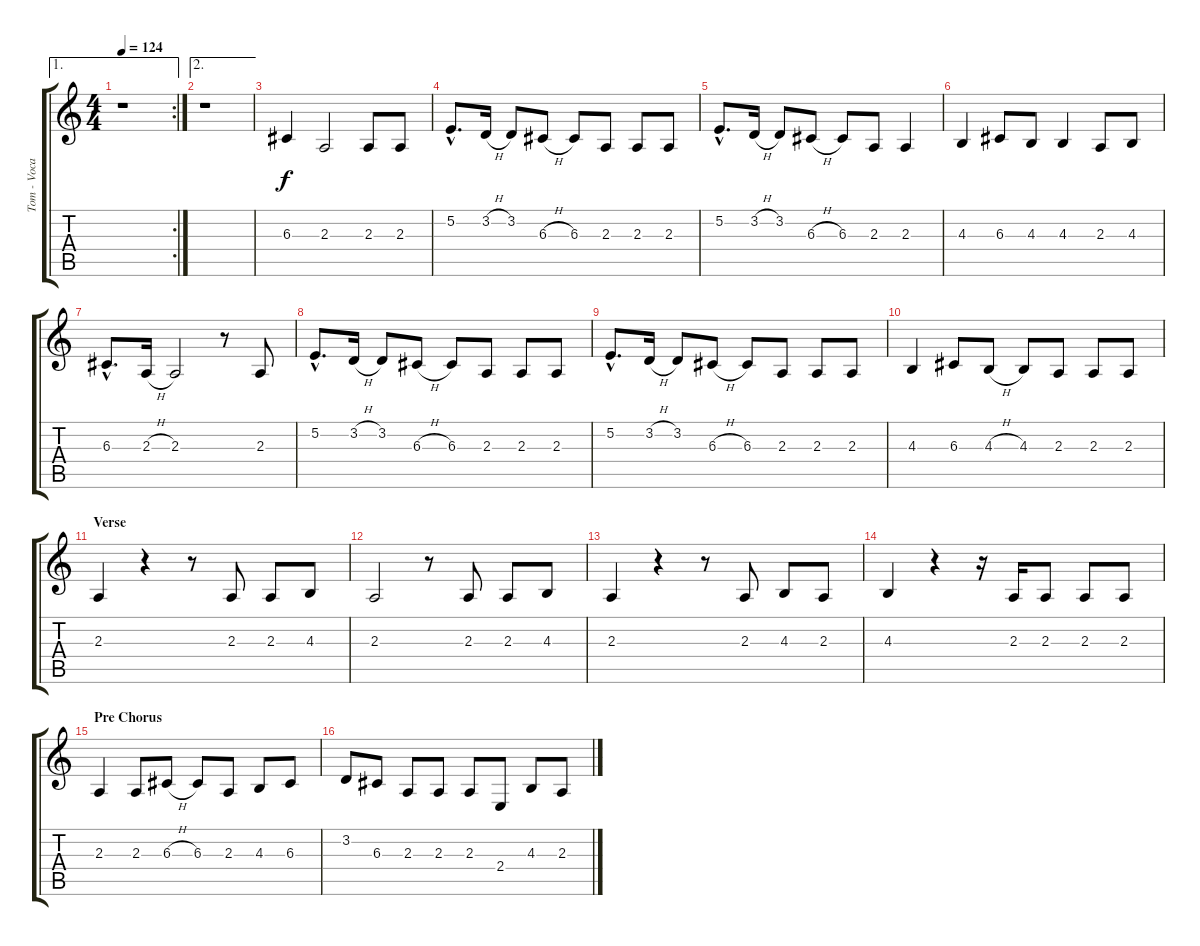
\track ("Tom - Vocals" "Tom - Voca") {instrument tenorsax}
\staff {score tabs}
\tuning (E4 B3 G3 D3 A2 E2) {hide}
\ae 1
\rc 2
\ts (4 4)
\tempo 124
\clef g2
\ks c
r.1{dy f} |
\ae 2
r.1 |
6.3.4 2.3.2 2.3.8 2.3.8 |
5.2{hac}.8{d} 3.2{h}.16 3.2.8 6.3{h}.8 6.3.8 2.3.8 2.3.8 2.3.8 |
5.2{hac}.8{d} 3.2{h}.16 3.2.8 6.3{h}.8 6.3.8 2.3.8 2.3.4 |
4.3.4 6.3.8 4.3.8 4.3.4 2.3.8 4.3.8 |
6.3{hac}.8{d} 2.3{h}.16 2.3.2 r.8 2.3.8 |
5.2{hac}.8{d} 3.2{h}.16 3.2.8 6.3{h}.8 6.3.8 2.3.8 2.3.8 2.3.8 |
5.2{hac}.8{d} 3.2{h}.16 3.2.8 6.3{h}.8 6.3.8 2.3.8 2.3.8 2.3.8 |
4.3.4 6.3.8 4.3{h}.8 4.3.8 2.3.8 2.3.8 2.3.8 |
\section ("" "Verse")
2.3.4 r.4 r.8 2.3.8 2.3.8 4.3.8 |
2.3.2 r.8 2.3.8 2.3.8 4.3.8 |
2.3.4 r.4 r.8 2.3.8 4.3.8 2.3.8 |
4.3.4 r.4 r.16 2.3.16 2.3.8 2.3.8 2.3.8 |
\section ("" "Pre Chorus")
2.3.4 2.3.8 6.3{h}.8 6.3.8 2.3.8 4.3.8 6.3.8 |
3.2.8 6.3.8 2.3.8 2.3.8 2.3.8 2.4.8 4.3.8 2.3.8
